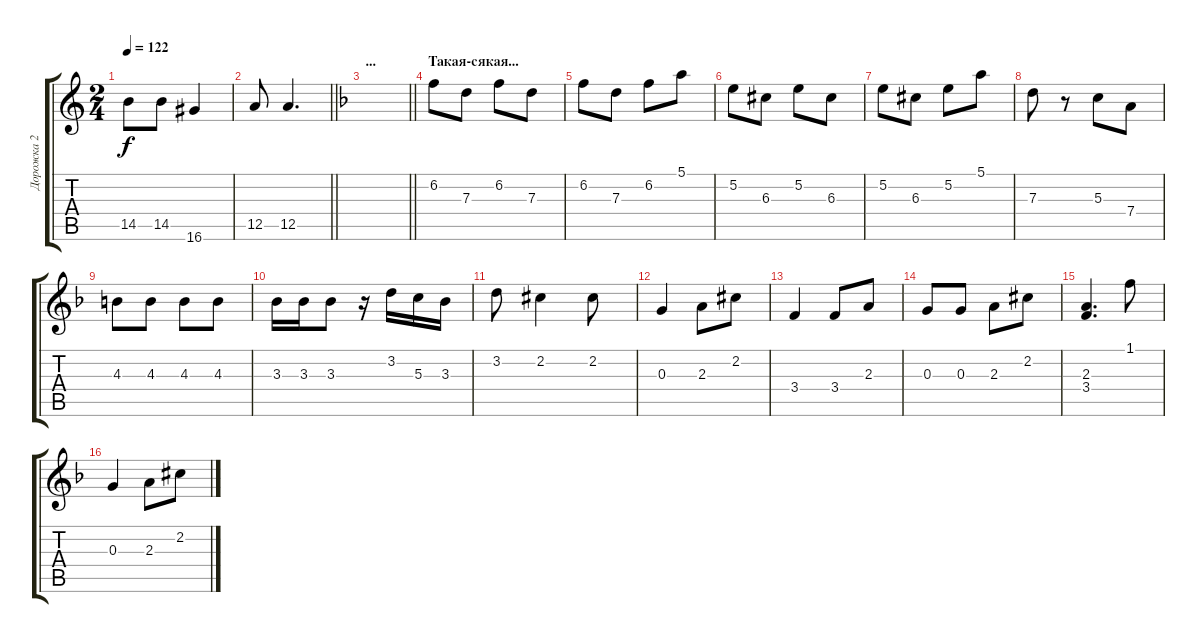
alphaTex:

\track ("Дорожка 2" "Дорожка 2") {instrument acousticguitarsteel}
\staff {score tabs}
\tuning (E4 B3 G3 D3 A2 E2) {hide}
\ts (2 4)
\tempo 122
\clef g2
\ks c
14.5.8{dy f} 14.5.8 16.6.4 |
\barLineRight lightlight
12.5.8 12.5.4{d} |
\section ("" "...")
\barLineRight lightlight
\ks f
|
\section ("" "Такая-сякая...")
6.2.8 7.3.8 6.2.8 7.3.8 |
6.2.8 7.3.8 6.2.8 5.1.8 |
5.2.8 6.3{acc #}.8 5.2.8 6.3{acc #}.8 |
5.2.8 6.3{acc #}.8 5.2.8 5.1.8 |
7.3.8 r.8 5.3.8 7.4.8 |
4.3.8 4.3.8 4.3.8 4.3.8 |
3.3.16 3.3.16 3.3.8 r.16 3.2.16 5.3.16 3.3.16 |
3.2.8 2.2{acc #}.4 2.2{acc #}.8 |
0.3.4 2.3.8 2.2{acc #}.8 |
3.4.4 3.4.8 2.3.8 |
0.3.8 0.3.8 2.3.8 2.2{acc #}.8 |
(2.3 3.4).4{d} 1.1.8 |
0.3.4 2.3.8 2.2{acc #}.8
